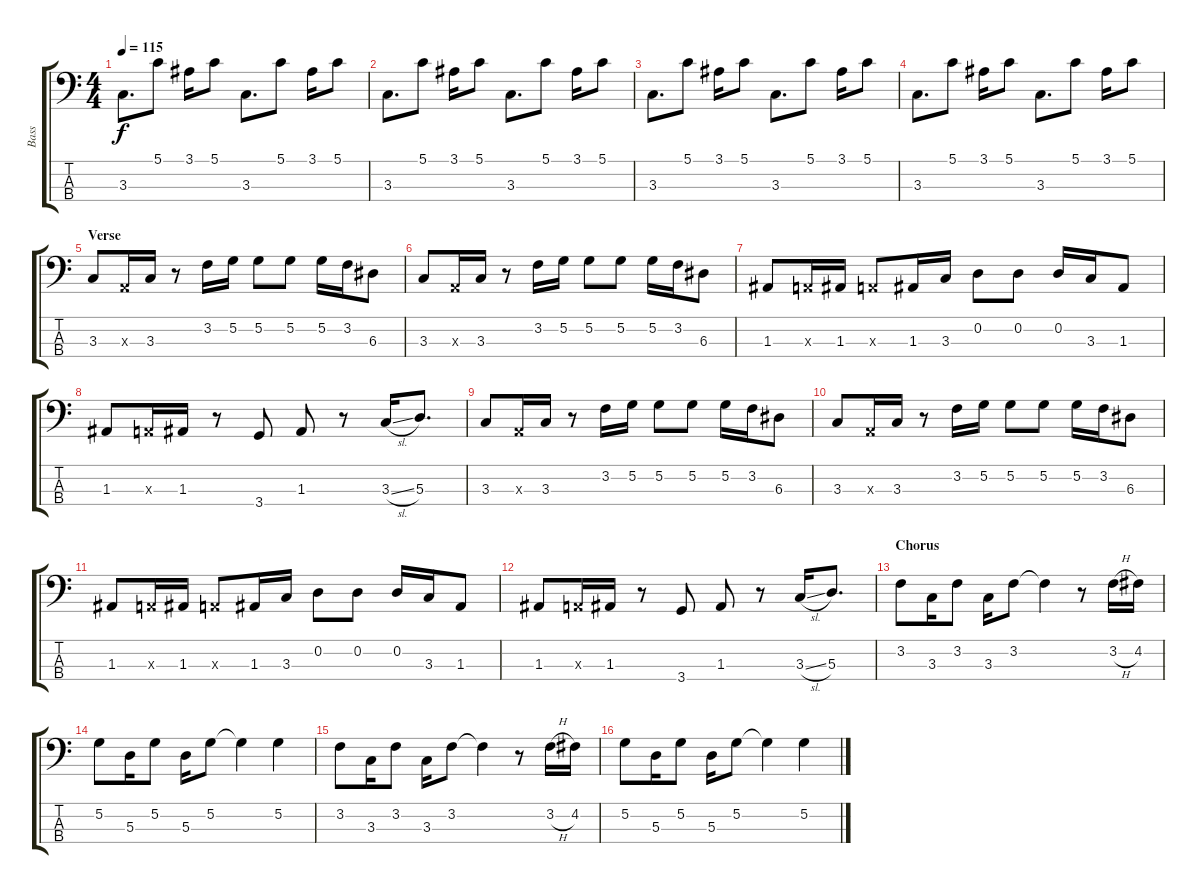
\track ("Bass" "Bass") {instrument electricbassfinger}
\staff {score tabs}
\tuning (G2 D2 A1 E1) {hide}
\ts (4 4)
\tempo 115
\clef f4
\ks c
3.3.8{d dy f} 5.1.8 3.1.16 5.1.8 3.3.8{d} 5.1.8 3.1.16 5.1.8 |
3.3.8{d} 5.1.8 3.1.16 5.1.8 3.3.8{d} 5.1.8 3.1.16 5.1.8 |
3.3.8{d} 5.1.8 3.1.16 5.1.8 3.3.8{d} 5.1.8 3.1.16 5.1.8 |
3.3.8{d} 5.1.8 3.1.16 5.1.8 3.3.8{d} 5.1.8 3.1.16 5.1.8 |
\section ("" "Verse")
3.3.8 0.3{x}.16 3.3.16 r.8 3.2.16 5.2.16 5.2.8 5.2.8 5.2.16 3.2.16 6.3.8 |
3.3.8 0.3{x}.16 3.3.16 r.8 3.2.16 5.2.16 5.2.8 5.2.8 5.2.16 3.2.16 6.3.8 |
1.3.8 0.3{x}.16 1.3.16 0.3{x}.8 1.3.16 3.3.16 0.2.8 0.2.8 0.2.16 3.3.16 1.3.8 |
1.3.8 0.3{x}.16 1.3.16 r.8 3.4.8 1.3.8 r.8 3.3{sl}.16 5.3.8{d} |
3.3.8 0.3{x}.16 3.3.16 r.8 3.2.16 5.2.16 5.2.8 5.2.8 5.2.16 3.2.16 6.3.8 |
3.3.8 0.3{x}.16 3.3.16 r.8 3.2.16 5.2.16 5.2.8 5.2.8 5.2.16 3.2.16 6.3.8 |
1.3.8 0.3{x}.16 1.3.16 0.3{x}.8 1.3.16 3.3.16 0.2.8 0.2.8 0.2.16 3.3.16 1.3.8 |
1.3.8 0.3{x}.16 1.3.16 r.8 3.4.8 1.3.8 r.8 3.3{sl}.16 5.3.8{d} |
\section ("" "Chorus")
3.2.8 3.3.16 3.2.8 3.3.16 3.2.8 3.2{t}.4 r.8 3.2{h}.16 4.2.16 |
5.2.8 5.3.16 5.2.8 5.3.16 5.2.8 5.2{t}.4 5.2.4 |
3.2.8 3.3.16 3.2.8 3.3.16 3.2.8 3.2{t}.4 r.8 3.2{h}.16 4.2.16 |
5.2.8 5.3.16 5.2.8 5.3.16 5.2.8 5.2{t}.4 5.2.4
